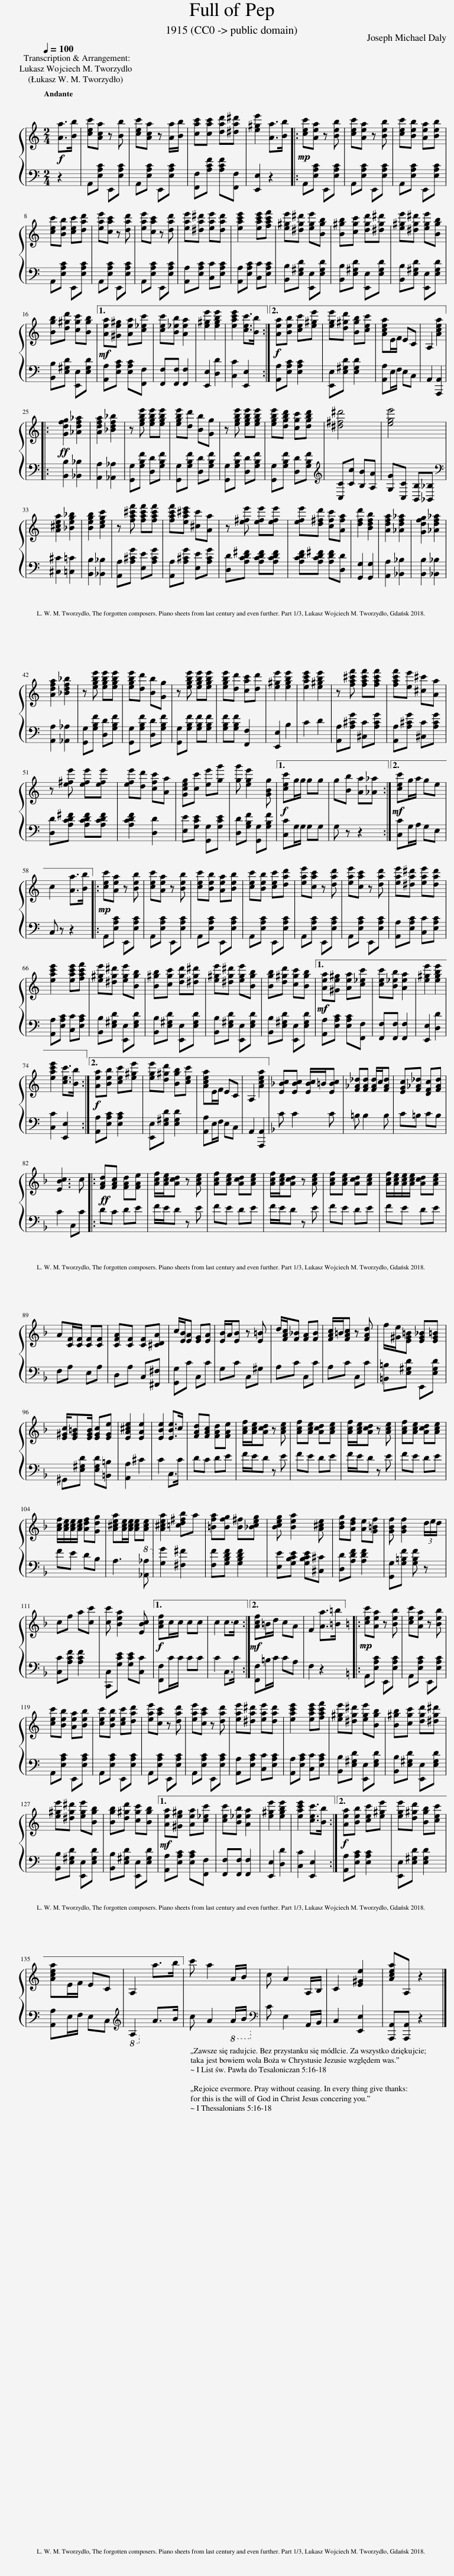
X:1
%%score { 1 | 2 }
L:1/8
Q:1/4=100
M:2/4
I:linebreak $
K:C
V:1 treble
V:2 bass
V:1
!f! [Aa]>[Bb] | [cec'][Aca] z [Bb] | [cec'][Aca] z [Aa]/[Bb]/ | [cac'][cac'] [dad'][^da^d'] | [e^ge']2 [Aa]>[Bb] |: %5
!mp! [cec'][Aea] z [Beb] | [cec'][Aea] z [Beb] | [cec'][Beb] [Aea][Beb] |$ [cec'][Beb] [cec'][dad'] | [eae'][cac'] z [dad'] | %10
 [eae'][cac'] z [dad'] | [eae'][^da^d'] [eae'][dad'] | [eac'e']2 [eac'e'][fac'f'] | [e^ge'][^dg^d'] [ege'][Bgb] | [B^gb][cgc'] [dgd'][^dg^d'] | %15
 [e^ge'][^dg^d'] [ege'][Bgb] |$ [Bgb][d^gd'] [cgc'][Bgb] |1!mf! [Aea][^Ge^g] [Aea][c_ec'] | [cec'][B_eb] [Aea]2 | [e^ge']2 [egbe']2 | %20
 [eac'e']2 [cec']>[Bb] :|2!f! [Aea][Beb] [cec'][e^ge'] | [ege'][d^gd'] [Bgb][cec'] | [Acea]E/F/ EC | A,2 [Acea]2 |:$ %25
!ff! [Gdfg]2 [_Adf_a]2 | [Adfa]2 [_Bdf_b]2 | z [egbe'] [egbe'][egbe'] | [egbe'][dd'] [Bb][Gg] | z [egbe'] [egbe'][egbe'] | %30
 [egbe'][dgbd'] [cgc'][dgbd'] | [^d^f^d']4 | [ege']4 |$ [A^cea]2 [_Beg_b]2 | [Begb]2 [cegc']2 | %35
 z [fa^c'f'] [fac'f'][fac'f'] | [fac'f'][ea^c'e'] [^cc'][Aa] | z [e^fe'] [efe'][efe'] | [efe'][d^fd'] [cfc'][Afa] | [dfd']2 [Bdfb]2 | %40
 [Adfa]2 [_Adf_a]2 | [Gdfg]2 [_Adf_a]2 |$ [Adfa]2 [_Bdf_b]2 | z [egbe'] [egbe'][egbe'] | [egbe'][dd'] [Bb][Gg] | %45
 z [egbe'] [egbe'][egbe'] | [egbe'][dd'] [cac'][dd'] | [e^ge']2 [egbe']2 | [eac'e']2 [e^gbe']2 | z [fa^c'f'] [fac'f'][fac'f'] | %50
 [fac'f'][ee'] [^c^c'][Aa] |$ z [e^fe'] [efe'][efe'] | [efe'][dd'] [cfc'][Aa] | [Gceg][cc'] [ee'][gg'] | [gg'] [ege']2 [GBg] |1 %55
!f! [cec']g/g/ gg | g[Bb] [Aa][_A_a] :|2!mf! [cec']g/a/ ge |$ c2 [Aa]>[Bb] |:!mp! [cec'][Aea] z [Beb] | %60
 [cec'][Aea] z [Beb] | [cec'][Beb] [Aea][Beb] | [cec'][Beb] [cec'][dad'] | [eae'][cac'] z [dad'] | [eae'][cac'] z [dad'] | %65
 [eae'][^da^d'] [eae'][dad'] |$ [eac'e']2 [eac'e'][fac'f'] | [e^ge'][^dg^d'] [ege'][Bgb] | [B^gb][cgc'] [dgd'][^dg^d'] | [e^ge'][^dg^d'] [ege'][Bgb] | %70
 [Bgb][d^gd'] [cgc'][Bgb] |1!mf! [Aea][^Ge^g] [Aea][c_ec'] | [cec'][B_eb] [Aea]2 | [e^ge']2 [egbe']2 |$ [eac'e']2 [cec']>[Bb] :|2 %75
!f! [Aea][Beb] [cec'][e^ge'] | [ege'][d^gd'] [Bgb][cec'] | [Acea]E/F/ EC | A,2 [Acea]2 ||[K:F] [EBc][EBc] [EBc]/=B/[EBc] | %80
 [F_A_d][FAd] [FAd]/c/[FAd] | [EGc][F_A_d] [DFc][FAd] |$ [EBc]3 c |:!ff! [FAd][FAc] [FAd][FAe] | [Acf]/[Ace]/[Acd] z [Ace] | %85
 [Acf][Ace] [Acd][Ace] | [Acf]/[Ace]/[Acd] z [Ace] | [Acf][Ace] [Acd][Ace] | [Acf]/[Ace]/[Ace]/[Ace]/ [Acd][Ace] |$ A[CF]/[CF]/ [CF][CF] | %90
 [CFA][CF] [CF][^CDA] | c/[EB]/[EA] [EG][EA] | [EB]/A/[EB] z [E=B] | d/[FAc]/[F_B] [FA][FB] | [FAc]/=B/[FAc] z [FAd] | %95
 f/[^Ge]/[EG=B] [EG_B][EG=B] |$ [E^Gc]/[EG=B][EGB]/ [EGc][EGe] | [EA^ce]2 [EAe]2 | [EBe]2 [EBe]>c | [FAd][FAc] [FAd][FAe] | %100
 [Acf]/[Ace]/[Acd] z [Ace] | [Acf][Ace] [Acd][Ace] | [Acf]/[Ace]/[Acd] z [Ace] | [Acf][Ace] [Acd][Ace] |$ [Acf]/[Ace]/[Ace]/[Ace]/ [Adf][Gdg] | %105
 [A^cea][Ace]/[Ace]/ [Ace][Ace] | [A^cea]2 [=cd^fb]a | [=Bfa][Bfg] [B^f][_Bceg] | [Bceg] [Bea]2 [A^ce] | [Bdg][Adf] [Ae][G=Bf] | %110
 [GBf] [GBf]2 (3d/e/d/ |$ cf a[cc'] | [cc'] [Bea]2 [EBc] |1!f! [Acf]c/c/ cc | c2 c>c :|2 %115
!mf! [Acf]=B/d/ cA | F2 [Aa]>[=B=b] |:[K:C]!mp! [cec'][Aea] z [Beb] | [cec'][Aea] z [Beb] |$ [cec'][Beb] [Aea][Beb] | %120
 [cec'][Beb] [cec'][dad'] | [eae'][cac'] z [dad'] | [eae'][cac'] z [dad'] | [eae'][^da^d'] [eae'][dad'] | [eac'e']2 [eac'e'][fac'f'] | %125
 [e^ge'][^dg^d'] [ege'][Bgb] | [B^gb][cgc'] [dgd'][^dg^d'] |$ [e^ge'][^dg^d'] [ege'][Bgb] | [Bgb][d^gd'] [cgc'][Bgb] |1!mf! [Aea][^Ge^g] [Aea][c_ec'] | %130
 [cec'][B_eb] [Aea]2 | [e^ge']2 [egbe']2 | [eac'e']2 [cec']>[Bb] :|2!f! [Aea][Beb] [cec'][e^ge'] | [ege'][d^gd'] [Bgb][cec'] |$ %135
 [Acea]E/F/ EC | A,2 a>b || c' a2 A/B/ | c A2 A,/B,/ | C2 [E^Ge]2 | %140
 [Acea]A, z2 |] %141
V:2
 z2 | A,,[E,A,C] E,,[E,A,C] | A,,[E,A,C] E,,[E,A,C] | [F,,F,][A,CF] [A,CF][F,,F,] | [E,,E,]2 z2 |: %5
 A,,[E,A,C] E,,[E,A,C] | A,,[E,A,C] E,,[E,A,C] | A,,[E,A,C] E,,[E,A,C] |$ A,,[E,A,C] E,,[E,A,C] | A,,[E,A,C] E,,[E,A,C] | %10
 A,,[E,A,C] E,,[E,A,C] | [A,,A,][E,A,C] [C,C][E,A,C] | [A,,A,][E,A,C] [C,C][E,A,C] | [B,,B,][E,^G,D] [E,,E,][E,G,D] | [B,,B,][E,^G,D] [E,,E,][E,G,D] | %15
 [B,,B,][E,^G,D] [E,,E,][E,G,D] |$ [B,,B,][E,^G,D] [E,,E,][E,G,D] |1 [A,,A,][E,A,C] [E,A,C][F,,F,] | [F,,F,][F,,F,] [F,,F,]2 | [E,,E,]2 [D,D]2 | %20
 [C,C]2 [E,,E,]2 :|2 [A,,A,][E,A,C] [E,A,C]2 | [E,,E,][E,^G,D] [E,G,D]2 | [A,,A,]E,/F,/ E,C, | A,,2 [A,,,A,,]2 |:$ %25
 [B,,B,]2 [_B,,_B,]2 | [A,,A,]2 [_A,,_A,]2 | [G,,G,][G,B,F] [D,D][G,B,F] | [G,,G,][G,B,F] [D,D][G,B,F] | [G,,G,][G,B,F] [D,D][G,B,F] | %30
 [G,,G,][G,B,F] [D,D][G,B,F] |[K:treble] [C,C][Cc] [B,B][A,A] | [G,G][C,C] [B,,B,][_B,,_B,] |$[K:bass] [^C,^C]2 [=C,=C]2 | [B,,B,]2 [_B,,_B,]2 | %35
 [A,,A,][A,^CG] [E,E][A,CG] | [A,,A,][A,^CG] [E,E][A,CG] | [D,D][A,CD^F] [A,CDF][A,CDF] | [A,CDF][A,CD^F] [A,DF][D,D] | [G,,G,]2 [G,,G,]2 | %40
 [A,,A,]2 [_B,,_B,]2 | [B,,B,]2 [_B,,_B,]2 |$ [A,,A,]2 [_A,,_A,]2 | [G,,G,][G,B,F] [D,D][G,B,F] | [G,,G,][G,B,F] [D,D][G,B,F] | %45
 [G,,G,][G,B,F] [G,B,F][G,B,F] | [G,B,F][G,B,F] [F,,F,]2 | [E,,E,]2 B,2 | C2 D2 | [A,,A,][A,^CG] [^C,C][A,CG] | %50
 [A,,A,][A,^CG] [^C,C][A,CG] |$ [D,D][A,CD^F] [A,CDF][A,CDF] | [A,CDF]2 [D,D]2 | [E,E][G,CE] [G,,G,][G,CE] | [D,D][G,B,F] [G,,G,][G,B,F] |1 %55
 [C,C]G,/G,/ G,G, | G, z z2 :|2 [C,C]G,/A,/ G,E, |$ C, z z2 |: A,,[E,A,C] E,,[E,A,C] | %60
 A,,[E,A,C] E,,[E,A,C] | A,,[E,A,C] E,,[E,A,C] | A,,[E,A,C] E,,[E,A,C] | A,,[E,A,C] E,,[E,A,C] | A,,[E,A,C] E,,[E,A,C] | %65
 [A,,A,][E,A,C] [C,C][E,A,C] |$ [A,,A,][E,A,C] [C,C][E,A,C] | [B,,B,][E,^G,D] [E,,E,][E,G,D] | [B,,B,][E,^G,D] [E,,E,][E,G,D] | [B,,B,][E,^G,D] [E,,E,][E,G,D] | %70
 [B,,B,][E,^G,D] [E,,E,][E,G,D] |1 [A,,A,][E,A,C] [E,A,C][F,,F,] | [F,,F,][F,,F,] [F,,F,]2 | [E,,E,]2 [D,D]2 |$ [C,C]2 [E,,E,]2 :|2 %75
 [A,,A,][E,A,C] [E,A,C]2 | [E,,E,][E,^G,D] [E,G,D]2 | [A,,A,]E,/F,/ E,C, | A,,2 [A,,,A,,]2 ||[K:F] C C2 C | %80
 =B, B,2 B, | C=B, CB, |$ C2 C,C |: DC DE | F/E/D z E | %85
 FE DE | F/E/D z E | FE DE | FE DE |$ F,A, E,A, | %90
 D,A, C,[^F,,^F,] | [G,,G,]C C,C | G,C C,^G, | A,C C,C | A,C C,C | %95
 [=B,,=B,][E,^G,D] E,,[E,G,D] |$ ^G,,[E,^G,D] [E,G,D][=B,,=B,] | [A,,A,]2 ^C2 | C2 C,>C | DC DE | %100
 F/E/D z E | FE DE | F/E/D z E | FE DE |$ FE DB, | %105
 A,3!8va(! [_A,_A]!8va)! | [G,G]2 [^F,^F]2 | [F,F][G,B,DF] [G,B,DF]2 | [E,E][G,B,CE] [G,B,CE][^C,^C] | [D,D][A,DF] [A,DF]2 | %110
 [G,,G,][G,=B,F] [G,B,F] z |$ [C,C][A,CF] [A,CF]2 | [C,,C,][G,CE] [G,CE][C,C] |1 [F,,F,]C/C/ CC | C2 C,>C :|2 %115
 [F,,F,]=B,/C/ CA, | F,2 z2 |:[K:C] A,,[E,A,C] E,,[E,A,C] | A,,[E,A,C] E,,[E,A,C] |$ A,,[E,A,C] E,,[E,A,C] | %120
 A,,[E,A,C] E,,[E,A,C] | A,,[E,A,C] E,,[E,A,C] | A,,[E,A,C] E,,[E,A,C] | [A,,A,][E,A,C] [C,C][E,A,C] | [A,,A,][E,A,C] [C,C][E,A,C] | %125
 [B,,B,][E,^G,D] [E,,E,][E,G,D] | [B,,B,][E,^G,D] [E,,E,][E,G,D] |$ [B,,B,][E,^G,D] [E,,E,][E,G,D] | [B,,B,][E,^G,D] [E,,E,][E,G,D] |1 [A,,A,][E,A,C] [E,A,C][F,,F,] | %130
 [F,,F,][F,,F,] [F,,F,]2 | [E,,E,]2 [D,D]2 | [C,C]2 [E,,E,]2 :|2 [A,,A,][E,A,C] [E,A,C]2 | [E,,E,][E,^G,D] [E,G,D]2 |$ %135
 [A,,A,]E,/F,/ E,C, |[K:treble]!8vb(! A,,2!8vb)! A>B || c A2!8vb(! A,/B,/!8vb)! |[K:bass] C E,2 A,,/B,,/ | C,2 [E,,E,]2 | %140
 [A,,,A,,][A,,,A,,] z2 |] %141
